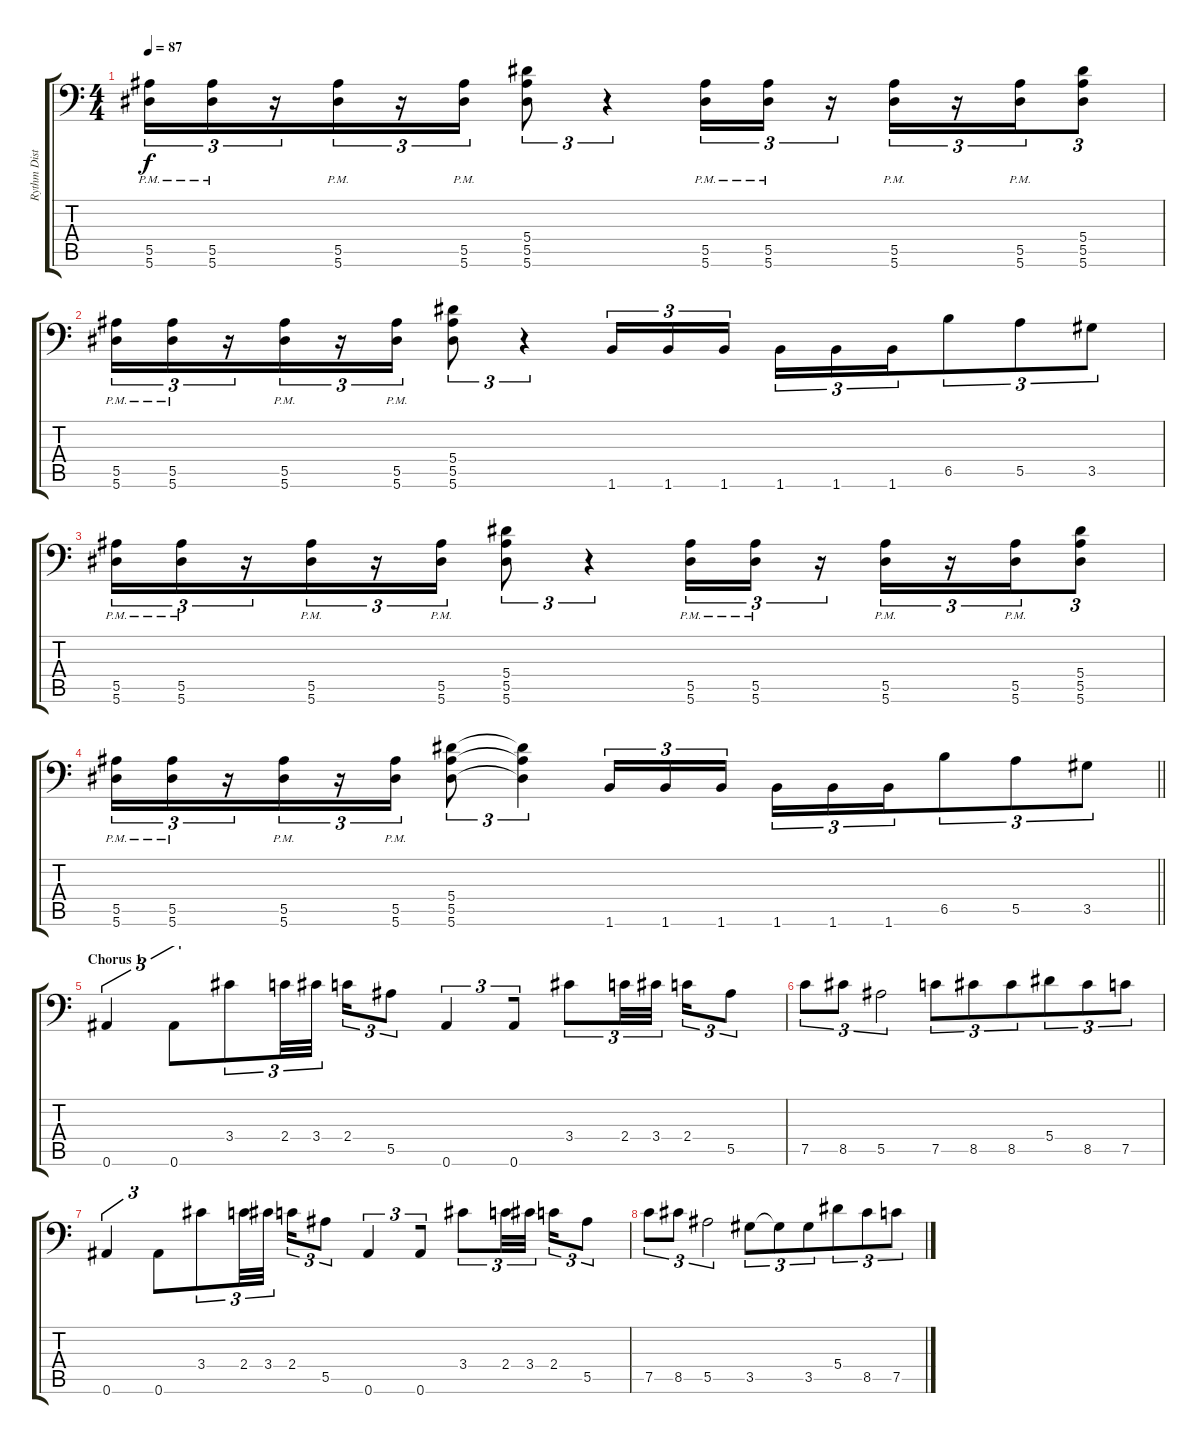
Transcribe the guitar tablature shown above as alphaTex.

\track ("Rythm Dist. Guitar 2" "Rythm Dist") {instrument distortionguitar}
\staff {score tabs}
\tuning (C4 G3 Eb3 Bb2 F2 Bb1) {hide}
\ts (4 4)
\tempo 87
\clef f4
\ks c
(5.5{pm} 5.6{pm}).16{tu (3 2) dy f} (5.5{pm} 5.6{pm}).16{tu (3 2) beam merge} r.16{tu (3 2)} (5.5{pm} 5.6{pm}).16{tu (3 2) beam merge} r.16{tu (3 2)} (5.5{pm} 5.6{pm}).16{tu (3 2)} (5.4 5.5 5.6).8{tu (3 2)} r.4{tu (3 2)} (5.5{pm} 5.6{pm}).16{tu (3 2)} (5.5{pm} 5.6{pm}).16{tu (3 2)} r.16{tu (3 2) beam merge} (5.5{pm} 5.6{pm}).16{tu (3 2) beam merge} r.16{tu (3 2)} (5.5{pm} 5.6{pm}).16{tu (3 2) beam merge} (5.4 5.5 5.6).8{tu (3 2)} |
(5.5{pm} 5.6{pm}).16{tu (3 2)} (5.5{pm} 5.6{pm}).16{tu (3 2) beam merge} r.16{tu (3 2)} (5.5{pm} 5.6{pm}).16{tu (3 2) beam merge} r.16{tu (3 2)} (5.5{pm} 5.6{pm}).16{tu (3 2)} (5.4 5.5 5.6).8{tu (3 2)} r.4{tu (3 2)} 1.6.16{tu (3 2)} 1.6.16{tu (3 2)} 1.6.16{tu (3 2) beam splitsecondary} 1.6.16{tu (3 2) beam merge} 1.6.16{tu (3 2)} 1.6.16{tu (3 2) beam merge} 6.5.8{tu (3 2) beam merge} 5.5.8{tu (3 2) beam merge} 3.5.8{tu (3 2)} |
(5.5{pm} 5.6{pm}).16{tu (3 2)} (5.5{pm} 5.6{pm}).16{tu (3 2) beam merge} r.16{tu (3 2)} (5.5{pm} 5.6{pm}).16{tu (3 2) beam merge} r.16{tu (3 2)} (5.5{pm} 5.6{pm}).16{tu (3 2)} (5.4 5.5 5.6).8{tu (3 2)} r.4{tu (3 2)} (5.5{pm} 5.6{pm}).16{tu (3 2)} (5.5{pm} 5.6{pm}).16{tu (3 2)} r.16{tu (3 2) beam merge} (5.5{pm} 5.6{pm}).16{tu (3 2) beam merge} r.16{tu (3 2)} (5.5{pm} 5.6{pm}).16{tu (3 2) beam merge} (5.4 5.5 5.6).8{tu (3 2)} |
\barLineRight lightlight
(5.5{pm} 5.6{pm}).16{tu (3 2)} (5.5{pm} 5.6{pm}).16{tu (3 2) beam merge} r.16{tu (3 2)} (5.5{pm} 5.6{pm}).16{tu (3 2) beam merge} r.16{tu (3 2)} (5.5{pm} 5.6{pm}).16{tu (3 2)} (5.4 5.5 5.6).8{tu (3 2)} (5.4{t} 5.5{t} 5.6{t}).4{tu (3 2)} 1.6.16{tu (3 2)} 1.6.16{tu (3 2)} 1.6.16{tu (3 2) beam splitsecondary} 1.6.16{tu (3 2) beam merge} 1.6.16{tu (3 2)} 1.6.16{tu (3 2) beam merge} 6.5.8{tu (3 2) beam merge} 5.5.8{tu (3 2) beam merge} 3.5.8{tu (3 2)} |
\section ("" "Chorus 1")
0.6.4{tu (3 2)} 0.6.8{tu (3 2) beam merge} 3.4.8{tu (3 2)} 2.4.32{tu (3 2)} 3.4.32{tu (3 2) beam splitsecondary} 2.4.16{tu (3 2)} 5.5.8{tu (3 2)} 0.6.4{tu (3 2) beam merge} 0.6.8{tu (3 2)} 3.4.8{tu (3 2)} 2.4.32{tu (3 2)} 3.4.32{tu (3 2) beam splitsecondary} 2.4.16{tu (3 2) beam merge} 5.5.8{tu (3 2)} |
7.5.8{tu (3 2)} 8.5.8{tu (3 2)} 5.5.2{tu (3 2) beam merge} 7.5.8{tu (3 2) beam merge} 8.5.8{tu (3 2)} 8.5.8{tu (3 2) beam merge} 5.4.8{tu (3 2)} 8.5.8{tu (3 2)} 7.5.8{tu (3 2)} |
0.6.4{tu (3 2)} 0.6.8{tu (3 2) beam merge} 3.4.8{tu (3 2)} 2.4.32{tu (3 2)} 3.4.32{tu (3 2) beam splitsecondary} 2.4.16{tu (3 2)} 5.5.8{tu (3 2)} 0.6.4{tu (3 2) beam merge} 0.6.8{tu (3 2)} 3.4.8{tu (3 2)} 2.4.32{tu (3 2)} 3.4.32{tu (3 2) beam splitsecondary} 2.4.16{tu (3 2) beam merge} 5.5.8{tu (3 2)} |
7.5.8{tu (3 2)} 8.5.8{tu (3 2)} 5.5.2{tu (3 2) beam merge} 3.5.8{tu (3 2) beam merge} 3.5{t}.8{tu (3 2)} 3.5.8{tu (3 2) beam merge} 5.4.8{tu (3 2)} 8.5.8{tu (3 2)} 7.5.8{tu (3 2)}
